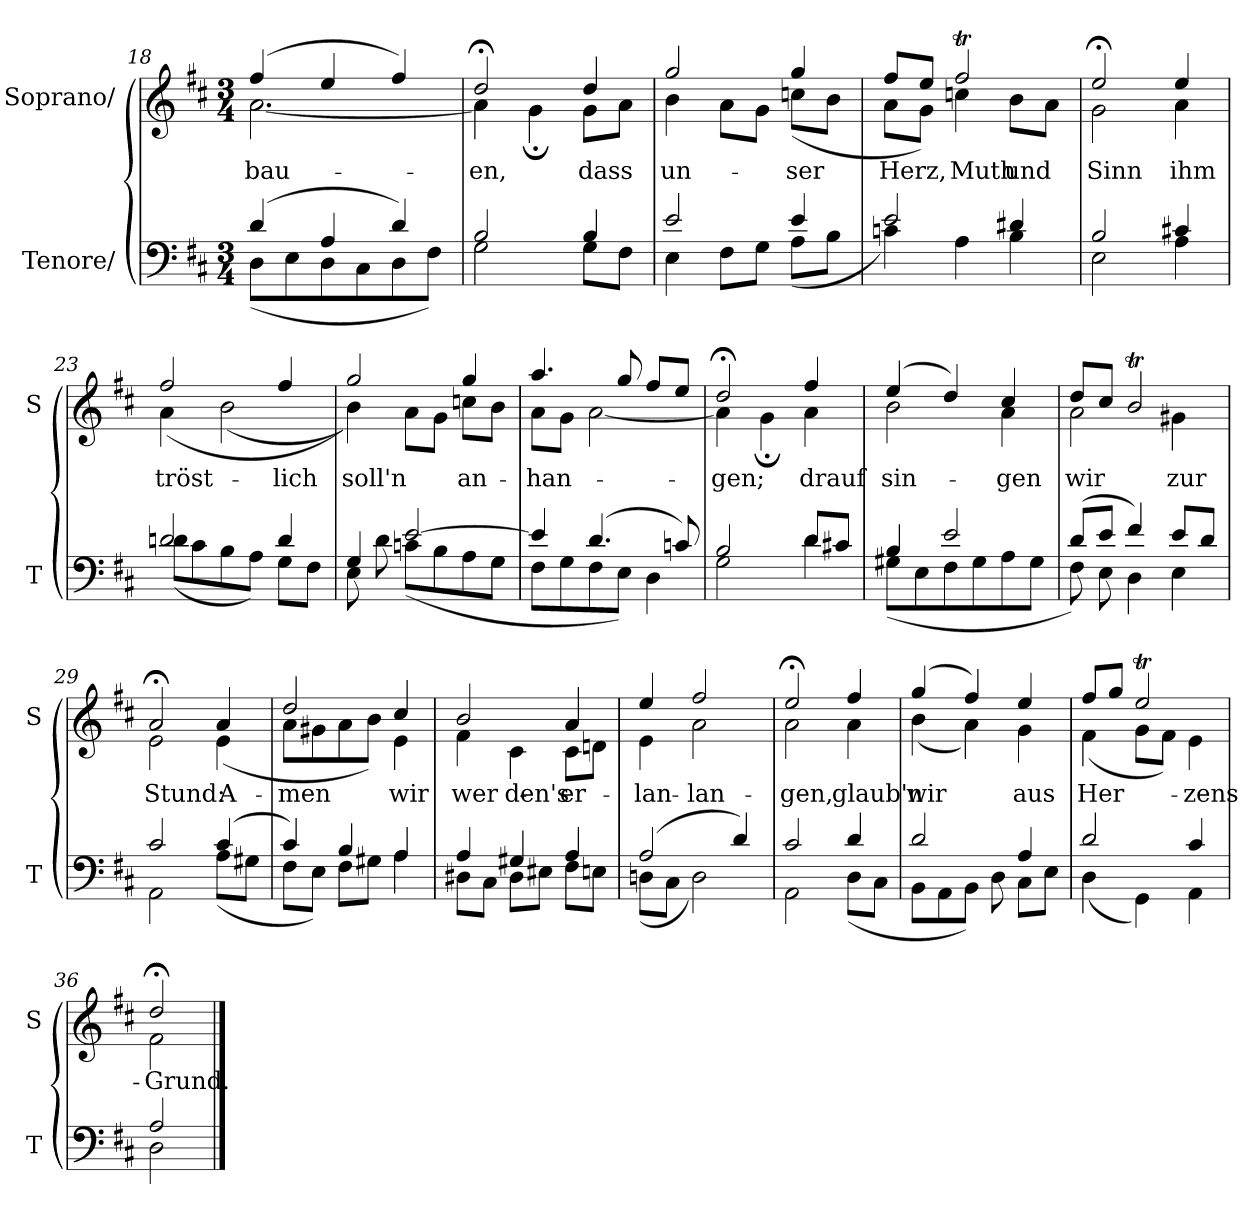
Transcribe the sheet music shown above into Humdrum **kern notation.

**kern	**kern	**text
*part2	*part1	*part1
*staff2	*staff1	*staff1
*I"Tenore/	*I"Soprano/	*
*I'T	*I'S	*
*clefF4	*clefG2	*
*k[f#c#]	*k[f#c#]	*
*M3/4	*M3/4	*
=18	=18	=18
*^	*^	*
(4d	(8DL	(4ff#	[2.a	bau-
.	8E	.	.	.
4A	8D	4ee	.	.
.	8C#	.	.	.
4d)	8D	4ff#)	.	.
.	8F#J)	.	.	.
!!LO:LB:g=z	!!
=19	=19	=19	=19	=19
2B	2G	2dd;<	4a]	en,
.	.	.	4g;	.
4B	8GL	4dd	8gL	dass
.	8F#J	.	8aJ	.
=20	=20	=20	=20	=20
2e	4E	2gg	4b	un-
.	8F#L	.	8aL	.
.	8GJ	.	8gJ	.
4e	(8AL	4gg	(8ccnL	-ser
.	8BJ	.	8bJ	.
=21	=21	=21	=21	=21
2e	4cn)	8ff#L	8aL	Herz,
.	.	8eeJ	8gJ)	.
.	4A	2ff#t	4ccn	Muth
4d#X	4B	.	8bL	und
.	.	.	8aJ	.
=22	=22	=22	=22	=22
2B	2E	2ee;<	2g	Sinn
4c#X	4A	4ee	4a	ihm
=23	=23	=23	=23	=23
2dn	(8dL	2ff#	(4a	tröst-
.	8c#	.	.	.
.	8B	.	(2b	.
.	8AJ)	.	.	.
4d	8GL	4ff#	.	-lich
.	8F#J	.	.	.
=24	=24	=24	=24	=24
4G	8E	2gg	4b))	soll'n
.	8d	.	.	.
[2e	(8cnL	.	8aL	.
.	8B	.	8gJ	.
.	8A	4gg	8ccnL	an-
.	8GJ	.	8bJ	.
!!LO:LB:g=z	!!
=25	=25	=25	=25	=25
4e]	8F#L	4.aa	8aL	-han-
.	8G	.	8gJ	.
(4.d	8F#	.	[2a	.
.	8EJ)	8gg	.	.
.	4D	8ff#L	.	.
8cn)	.	8eeJ	.	.
=26	=26	=26	=26	=26
2B	2G	2dd;<	4a]	-gen;
.	.	.	4g;	.
8dL	4d	4ff#	4a	drauf
8c#XJ	.	.	.	.
=27	=27	=27	=27	=27
4B	(8G#XL	(4ee	2b	sin-
.	8E	.	.	.
2e	8F#	4dd)	.	.
.	8G#	.	.	.
.	8A	4cc#	4a	-gen
.	8G#J	.	.	.
=28	=28	=28	=28	=28
(8dL	8F#)	8ddL	2a	wir
8eJ	8E	8cc#J	.	.
4f#)	4D	2bT	.	.
8eL	4E	.	4g#X	zur
8dJ	.	.	.	.
=29	=29	=29	=29	=29
2c#	2AA	2a;<	2e	Stund:
(4c#	(8AL	4a	(4e	A-
.	8G#XJ	.	.	.
=30	=30	=30	=30	=30
4c#)	8F#L	2dd	8aL	-men
.	8EJ)	.	8g#X	.
4B	8F#L	.	8a	.
.	8G#XJ	.	8bJ)	.
4A	4A	4cc#	4e	wir
!!LO:LB:g=z	!!
=31	=31	=31	=31	=31
!	!	!	!	!LO:LY:a
4A	8D#XL	2b	4f#	wer-
.	8C#J	.	.	.
4G#X	8D#L	.	4c#	-den's
.	8E#XJ	.	.	.
!	!	!	!	!LO:LY:a
4A	8F#L	4a	8c#L	er-
.	8EnJ	.	8dnJ	.
=32	=32	=32	=32	=32
!	!	!	!	!LO:LY:a
(2A	(8DnL	4ee	4e	-lan-
.	8C#J	.	.	.
!	!	!	!	!LO:LY:a
.	2D)	2ff#	2a	-lan-
4d)	.	.	.	.
=33	=33	=33	=33	=33
!	!	!	!	!LO:LY:a
2c#	2AA	2ee;<	2a	-gen,
4d	(8DL	4ff#	4a	glaub'n
.	8C#J	.	.	.
=34	=34	=34	=34	=34
2d	8BBL	(4gg	(4b	wir
.	8AA	.	.	.
.	8BBJ)	4ff#)	4a)	.
.	8D	.	.	.
4A	8C#L	4ee	4g	aus
.	8EJ	.	.	.
=35	=35	=35	=35	=35
2d	(4D	8ff#L	(4f#	Her-
.	.	8ggJ	.	.
.	4GG)	2eeT	8gL	.
.	.	.	8f#J)	.
4c#	4AA	.	4e	-zens
=36	=36	=36	=36	=36
2A	2D	2dd;<	2f#	Grund.
*v	*v	*	*	*
*	*v	*v	*
==	==	==
*-	*-	*-
